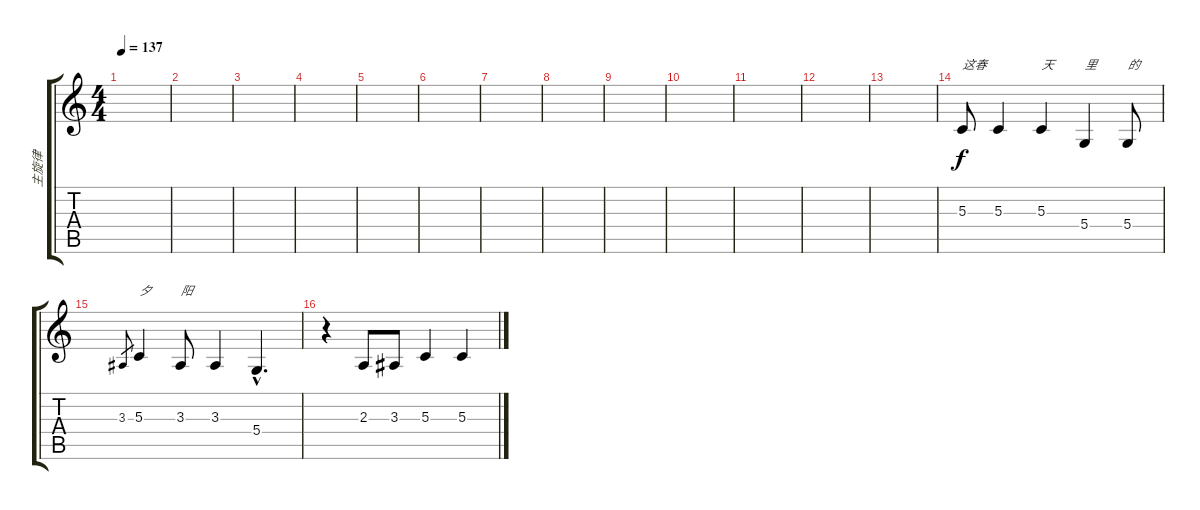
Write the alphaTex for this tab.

\track ("主旋律" "主旋律") {instrument piccolo}
\staff {score tabs}
\tuning (E4 B3 G3 D3 A2 E2) {hide}
\ts (4 4)
\tempo 137
\clef g2
\ks c
|
|
|
|
|
|
|
|
|
|
|
|
|
5.3.8{txt "这春"} 5.3.4 5.3.4{txt "天"} 5.4.4{txt "里"} 5.4.8{txt "的"} |
3.3.8{gr} 5.3.4{txt "夕"} 3.3.8{txt "阳"} 3.3.4 5.4{hac}.4{d} |
r.4 2.3.8 3.3.8 5.3.4 5.3.4
